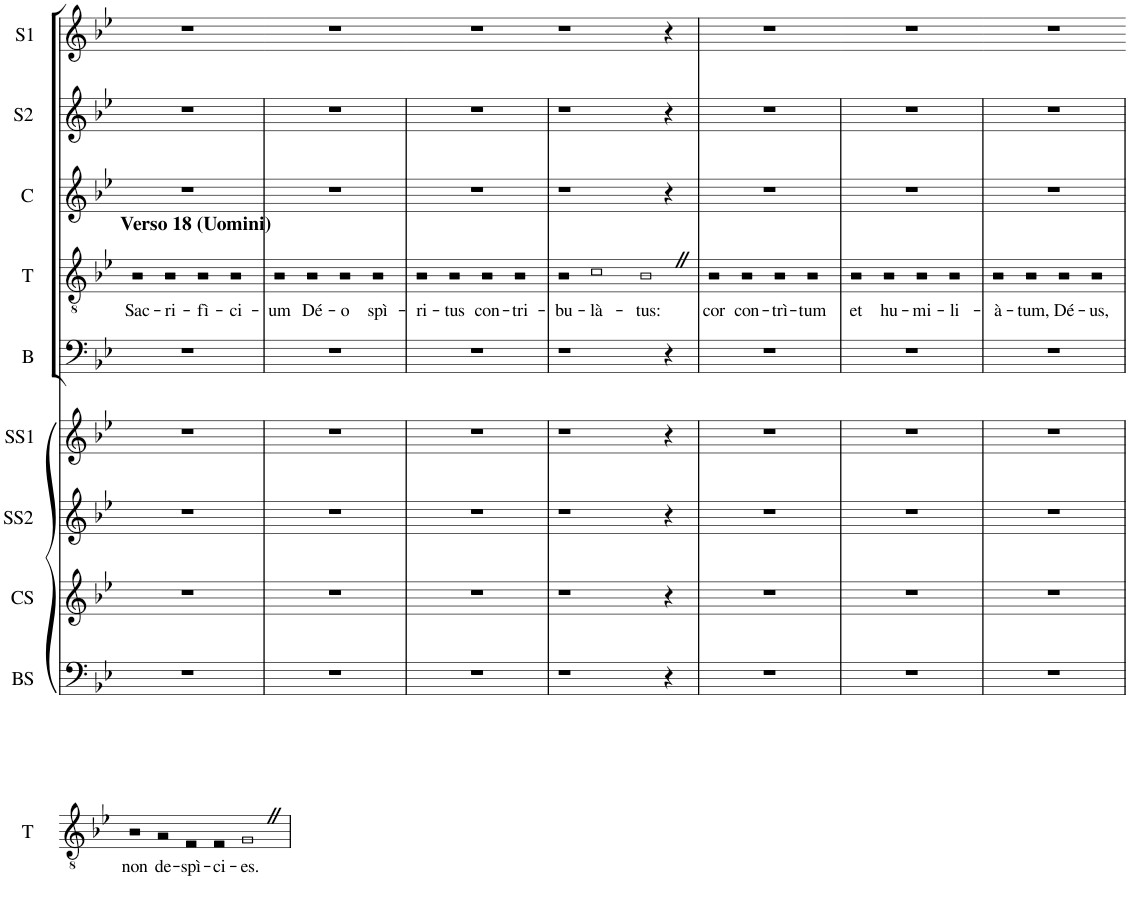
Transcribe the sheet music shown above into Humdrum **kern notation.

**kern	**text
*part1	*part1
*staff1	*staff1
*I"T	*
*I'T	*
!!LO:PB:g=z
*clefGv2	*
*k[b-e-]	*
*B-:	*
*M4/4	*
*met(c)	*
=1	=1
!LO:TX:a:B:t=Verso 18 (Uomini)	!
!	!LO:LY:b
4B-	-Sac-
!	!LO:LY:b
4B-	-ri-
!	!LO:LY:b
4B-	-fì-
!	!LO:LY:b
4B-	-ci-
=2-	=2-
!	!LO:LY:b
4B-	-um
!	!LO:LY:b
4B-	Dé-
!	!LO:LY:b
4B-	-o
!	!LO:LY:b
4B-	spì-
=3-	=3-
!	!LO:LY:b
4B-	-ri-
!	!LO:LY:b
4B-	-tus
!	!LO:LY:b
4B-	con-
!	!LO:LY:b
4B-	-tri-
=4-	=4-
!	!LO:LY:b
4B-	-bu-
!	!LO:LY:b
2c	-là-
!	!LO:LY:b
[4B-Z	-tus:
=5	=5
!	!LO:LY:b
4B-	cor
4B-]	.
!	!LO:LY:b
4B-	con-
!	!LO:LY:b
4B-	-trì-
!	!LO:LY:b
4B-	-tum
=6-	=6-
!	!LO:LY:b
4B-	et
!	!LO:LY:b
4B-	hu-
!	!LO:LY:b
4B-	-mi-
!	!LO:LY:b
4B-	-li-
=7-	=7-
!	!LO:LY:b
4B-	-à-
!	!LO:LY:b
4B-	-tum,
!	!LO:LY:b
4B-	Dé-
!	!LO:LY:b
4B-	-us,
!!LO:LB:g=z
=8-	=8-
!	!LO:LY:b
4B-	non
!	!LO:LY:b
4A	de-
!	!LO:LY:b
4F	-spì-
!	!LO:LY:b
4F	-ci-
!	!LO:LY:b
2GZ	-es.
=||	=||
*-	*-
